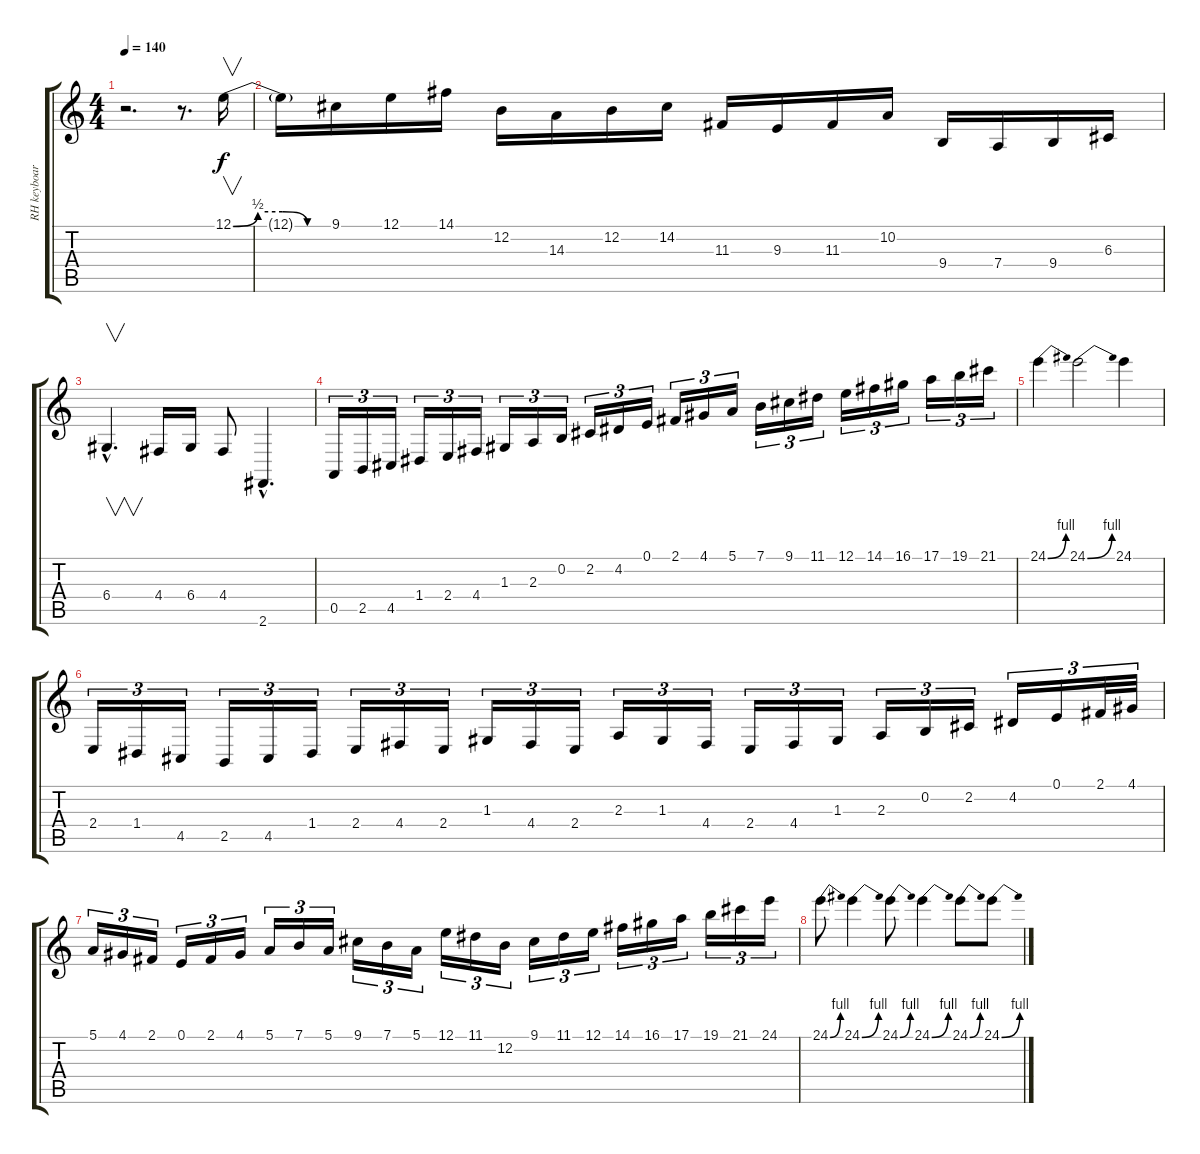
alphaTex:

\track ("RH keyboard" "RH keyboar") {instrument lead2sawtooth}
\staff {score tabs}
\tuning (E4 B3 G3 D3 A2 E2) {hide}
\ts (4 4)
\tempo 140
\clef g2
\ks c
r.2{d dy f} r.8{d} 12.1{be (custom 0 0 15 2 30 2 45 0 60 0)}.16{v} |
12.1{t}.16 9.1.16 12.1.16 14.1.16 12.2.16 14.3.16 12.2.16 14.2.16 11.3.16 9.3.16 11.3.16 10.2.16 9.4.16 7.4.16 9.4.16 6.3.16 |
6.4{hac}.4{v d} 4.4.16 6.4.16 4.4.8 2.6{hac}.4{d} |
0.5.16{tu (3 2)} 2.5.16{tu (3 2)} 4.5.16{tu (3 2)} 1.4.16{tu (3 2)} 2.4.16{tu (3 2)} 4.4.16{tu (3 2)} 1.3.16{tu (3 2)} 2.3.16{tu (3 2)} 0.2.16{tu (3 2)} 2.2.16{tu (3 2)} 4.2.16{tu (3 2)} 0.1.16{tu (3 2)} 2.1.16{tu (3 2)} 4.1.16{tu (3 2)} 5.1.16{tu (3 2)} 7.1.16{tu (3 2)} 9.1.16{tu (3 2)} 11.1.16{tu (3 2)} 12.1.16{tu (3 2)} 14.1.16{tu (3 2)} 16.1.16{tu (3 2)} 17.1.16{tu (3 2)} 19.1.16{tu (3 2)} 21.1.16{tu (3 2)} |
24.1{be (bend 0 0 60 4)}.4 24.1{be (bend 0 0 60 4)}.2 24.1.4 |
2.4.16{tu (3 2)} 1.4.16{tu (3 2)} 4.5.16{tu (3 2)} 2.5.16{tu (3 2)} 4.5.16{tu (3 2)} 1.4.16{tu (3 2)} 2.4.16{tu (3 2)} 4.4.16{tu (3 2)} 2.4.16{tu (3 2)} 1.3.16{tu (3 2)} 4.4.16{tu (3 2)} 2.4.16{tu (3 2)} 2.3.16{tu (3 2)} 1.3.16{tu (3 2)} 4.4.16{tu (3 2)} 2.4.16{tu (3 2)} 4.4.16{tu (3 2)} 1.3.16{tu (3 2)} 2.3.16{tu (3 2)} 0.2.16{tu (3 2)} 2.2.16{tu (3 2)} 4.2.16{tu (3 2)} 0.1.16{tu (3 2)} 2.1.32{tu (3 2)} 4.1.32{tu (3 2)} |
5.1.16{tu (3 2)} 4.1.16{tu (3 2)} 2.1.16{tu (3 2)} 0.1.16{tu (3 2)} 2.1.16{tu (3 2)} 4.1.16{tu (3 2)} 5.1.16{tu (3 2)} 7.1.16{tu (3 2)} 5.1.16{tu (3 2)} 9.1.16{tu (3 2)} 7.1.16{tu (3 2)} 5.1.16{tu (3 2)} 12.1.16{tu (3 2)} 11.1.16{tu (3 2)} 12.2.16{tu (3 2)} 9.1.16{tu (3 2)} 11.1.16{tu (3 2)} 12.1.16{tu (3 2)} 14.1.16{tu (3 2)} 16.1.16{tu (3 2)} 17.1.16{tu (3 2)} 19.1.16{tu (3 2)} 21.1.16{tu (3 2)} 24.1.16{tu (3 2)} |
24.1{be (bend 0 0 60 4)}.8 24.1{be (bend 0 0 60 4)}.4 24.1{be (bend 0 0 60 4)}.8 24.1{be (bend 0 0 60 4)}.4 24.1{be (bend 0 0 60 4)}.8 24.1{be (bend 0 0 60 4)}.8
